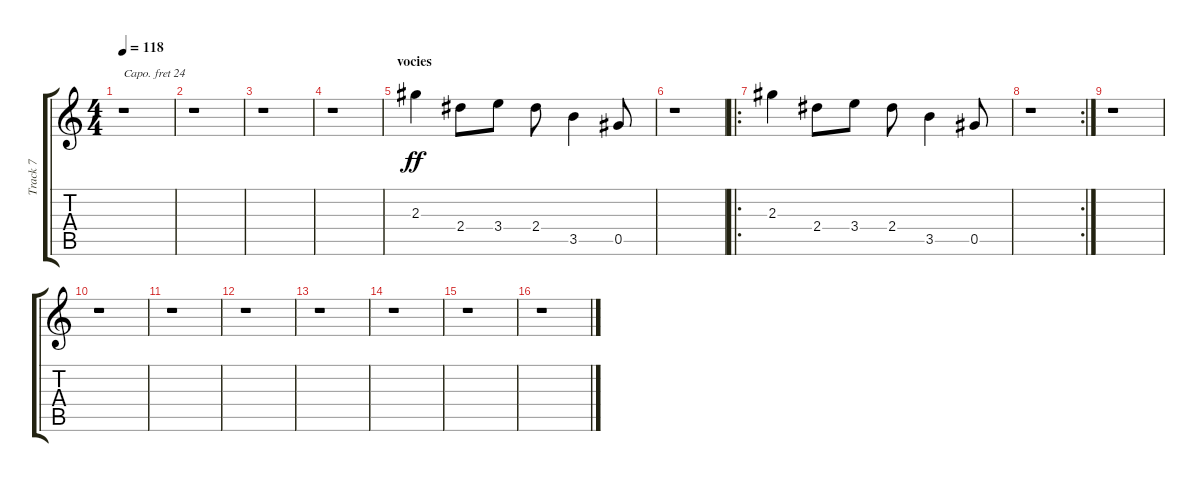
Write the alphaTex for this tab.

\track ("Track 7" "Track 7") {instrument voiceoohs}
\staff {score tabs}
\capo 24
\tuning (Eb4 Bb3 Gb3 Db3 Ab2 Eb2) {hide}
\ts (4 4)
\tempo 118
\clef g2
\ks c
r.1{dy ff} |
r.1 |
r.1 |
r.1 |
\section ("" "vocies ")
2.3.4 2.4.8 3.4.8 2.4.8 3.5.4 0.5.8 |
r.1 |
\ro
2.3.4 2.4.8 3.4.8 2.4.8 3.5.4 0.5.8 |
\rc 2
r.1 |
r.1 |
r.1 |
r.1 |
r.1 |
r.1 |
r.1 |
r.1 |
r.1
